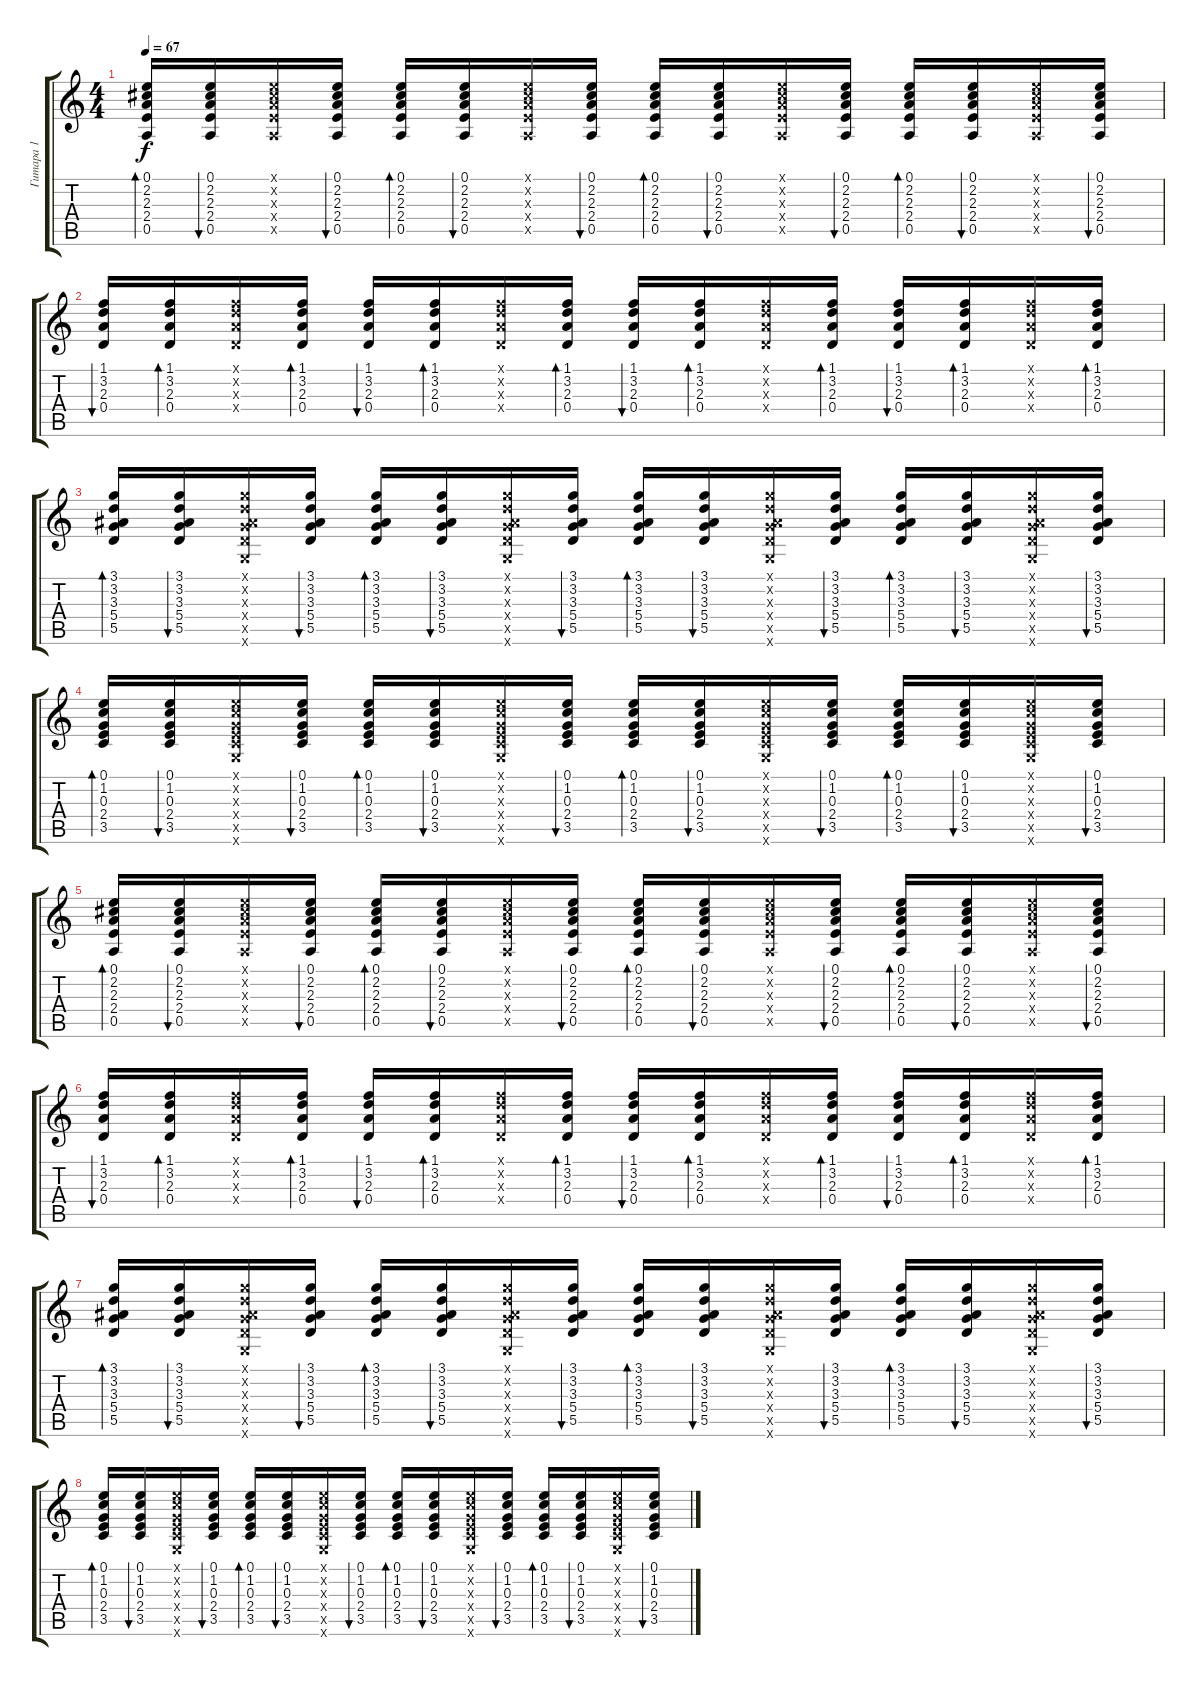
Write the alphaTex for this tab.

\track ("Гитара 1" "Гитара 1") {instrument electricguitarclean}
\staff {score tabs}
\tuning (E4 B3 G3 D3 A2 E2) {hide}
\ts (4 4)
\tempo 67
\clef g2
\ks c
(0.1 2.2 2.3 2.4 0.5).16{bd 60 dy f} (0.1 2.2 2.3 2.4 0.5).16{bu 60} (0.1{x} 2.2{x} 2.3{x} 2.4{x} 0.5{x}).16 (0.1 2.2 2.3 2.4 0.5).16{bu 60} (0.1 2.2 2.3 2.4 0.5).16{bd 60} (0.1 2.2 2.3 2.4 0.5).16{bu 60} (0.1{x} 2.2{x} 2.3{x} 2.4{x} 0.5{x}).16 (0.1 2.2 2.3 2.4 0.5).16{bu 60} (0.1 2.2 2.3 2.4 0.5).16{bd 60} (0.1 2.2 2.3 2.4 0.5).16{bu 60} (0.1{x} 2.2{x} 2.3{x} 2.4{x} 0.5{x}).16 (0.1 2.2 2.3 2.4 0.5).16{bu 60} (0.1 2.2 2.3 2.4 0.5).16{bd 60} (0.1 2.2 2.3 2.4 0.5).16{bu 60} (0.1{x} 2.2{x} 2.3{x} 2.4{x} 0.5{x}).16 (0.1 2.2 2.3 2.4 0.5).16{bu 60} |
(1.1 3.2 2.3 0.4).16{bu 60 volume 7 balance 2} (1.1 3.2 2.3 0.4).16{bd 60} (1.1{x} 3.2{x} 2.3{x} 0.4{x}).16 (1.1 3.2 2.3 0.4).16{bd 60} (1.1 3.2 2.3 0.4).16{bu 60} (1.1 3.2 2.3 0.4).16{bd 60} (1.1{x} 3.2{x} 2.3{x} 0.4{x}).16 (1.1 3.2 2.3 0.4).16{bd 60} (1.1 3.2 2.3 0.4).16{bu 60} (1.1 3.2 2.3 0.4).16{bd 60} (1.1{x} 3.2{x} 2.3{x} 0.4{x}).16 (1.1 3.2 2.3 0.4).16{bd 60} (1.1 3.2 2.3 0.4).16{bu 60} (1.1 3.2 2.3 0.4).16{bd 60} (1.1{x} 3.2{x} 2.3{x} 0.4{x}).16 (1.1 3.2 2.3 0.4).16{bd 60} |
(3.1 3.2 3.3 5.4 5.5).16{bd 60} (3.1 3.2 3.3 5.4 5.5).16{bu 60} (3.1{x} 3.2{x} 3.3{x} 5.4{x} 5.5{x} 3.6{x}).16 (3.1 3.2 3.3 5.4 5.5).16{bu 60} (3.1 3.2 3.3 5.4 5.5).16{bd 60} (3.1 3.2 3.3 5.4 5.5).16{bu 60} (3.1{x} 3.2{x} 3.3{x} 5.4{x} 5.5{x} 3.6{x}).16 (3.1 3.2 3.3 5.4 5.5).16{bu 60} (3.1 3.2 3.3 5.4 5.5).16{bd 60} (3.1 3.2 3.3 5.4 5.5).16{bu 60} (3.1{x} 3.2{x} 3.3{x} 5.4{x} 5.5{x} 3.6{x}).16 (3.1 3.2 3.3 5.4 5.5).16{bu 60} (3.1 3.2 3.3 5.4 5.5).16{bd 60} (3.1 3.2 3.3 5.4 5.5).16{bu 60} (3.1{x} 3.2{x} 3.3{x} 5.4{x} 5.5{x} 3.6{x}).16 (3.1 3.2 3.3 5.4 5.5).16{bu 60} |
(0.1 1.2 0.3 2.4 3.5).16{bd 60} (0.1 1.2 0.3 2.4 3.5).16{bu 60} (0.1{x} 1.2{x} 0.3{x} 2.4{x} 3.5{x} 3.6{x}).16 (0.1 1.2 0.3 2.4 3.5).16{bu 60} (0.1 1.2 0.3 2.4 3.5).16{bd 60} (0.1 1.2 0.3 2.4 3.5).16{bu 60} (0.1{x} 1.2{x} 0.3{x} 2.4{x} 3.5{x} 3.6{x}).16 (0.1 1.2 0.3 2.4 3.5).16{bu 60} (0.1 1.2 0.3 2.4 3.5).16{bd 60} (0.1 1.2 0.3 2.4 3.5).16{bu 60} (0.1{x} 1.2{x} 0.3{x} 2.4{x} 3.5{x} 3.6{x}).16 (0.1 1.2 0.3 2.4 3.5).16{bu 60} (0.1 1.2 0.3 2.4 3.5).16{bd 60} (0.1 1.2 0.3 2.4 3.5).16{bu 60} (0.1{x} 1.2{x} 0.3{x} 2.4{x} 3.5{x} 3.6{x}).16 (0.1 1.2 0.3 2.4 3.5).16{bu 60} |
(0.1 2.2 2.3 2.4 0.5).16{bd 60} (0.1 2.2 2.3 2.4 0.5).16{bu 60} (0.1{x} 2.2{x} 2.3{x} 2.4{x} 0.5{x}).16 (0.1 2.2 2.3 2.4 0.5).16{bu 60} (0.1 2.2 2.3 2.4 0.5).16{bd 60} (0.1 2.2 2.3 2.4 0.5).16{bu 60} (0.1{x} 2.2{x} 2.3{x} 2.4{x} 0.5{x}).16 (0.1 2.2 2.3 2.4 0.5).16{bu 60} (0.1 2.2 2.3 2.4 0.5).16{bd 60} (0.1 2.2 2.3 2.4 0.5).16{bu 60} (0.1{x} 2.2{x} 2.3{x} 2.4{x} 0.5{x}).16 (0.1 2.2 2.3 2.4 0.5).16{bu 60} (0.1 2.2 2.3 2.4 0.5).16{bd 60} (0.1 2.2 2.3 2.4 0.5).16{bu 60} (0.1{x} 2.2{x} 2.3{x} 2.4{x} 0.5{x}).16 (0.1 2.2 2.3 2.4 0.5).16{bu 60} |
(1.1 3.2 2.3 0.4).16{bu 60} (1.1 3.2 2.3 0.4).16{bd 60} (1.1{x} 3.2{x} 2.3{x} 0.4{x}).16 (1.1 3.2 2.3 0.4).16{bd 60} (1.1 3.2 2.3 0.4).16{bu 60} (1.1 3.2 2.3 0.4).16{bd 60} (1.1{x} 3.2{x} 2.3{x} 0.4{x}).16 (1.1 3.2 2.3 0.4).16{bd 60} (1.1 3.2 2.3 0.4).16{bu 60} (1.1 3.2 2.3 0.4).16{bd 60} (1.1{x} 3.2{x} 2.3{x} 0.4{x}).16 (1.1 3.2 2.3 0.4).16{bd 60} (1.1 3.2 2.3 0.4).16{bu 60} (1.1 3.2 2.3 0.4).16{bd 60} (1.1{x} 3.2{x} 2.3{x} 0.4{x}).16 (1.1 3.2 2.3 0.4).16{bd 60} |
(3.1 3.2 3.3 5.4 5.5).16{bd 60} (3.1 3.2 3.3 5.4 5.5).16{bu 60} (3.1{x} 3.2{x} 3.3{x} 5.4{x} 5.5{x} 3.6{x}).16 (3.1 3.2 3.3 5.4 5.5).16{bu 60} (3.1 3.2 3.3 5.4 5.5).16{bd 60} (3.1 3.2 3.3 5.4 5.5).16{bu 60} (3.1{x} 3.2{x} 3.3{x} 5.4{x} 5.5{x} 3.6{x}).16 (3.1 3.2 3.3 5.4 5.5).16{bu 60} (3.1 3.2 3.3 5.4 5.5).16{bd 60} (3.1 3.2 3.3 5.4 5.5).16{bu 60} (3.1{x} 3.2{x} 3.3{x} 5.4{x} 5.5{x} 3.6{x}).16 (3.1 3.2 3.3 5.4 5.5).16{bu 60} (3.1 3.2 3.3 5.4 5.5).16{bd 60} (3.1 3.2 3.3 5.4 5.5).16{bu 60} (3.1{x} 3.2{x} 3.3{x} 5.4{x} 5.5{x} 3.6{x}).16 (3.1 3.2 3.3 5.4 5.5).16{bu 60} |
(0.1 1.2 0.3 2.4 3.5).16{bd 60} (0.1 1.2 0.3 2.4 3.5).16{bu 60} (0.1{x} 1.2{x} 0.3{x} 2.4{x} 3.5{x} 3.6{x}).16 (0.1 1.2 0.3 2.4 3.5).16{bu 60} (0.1 1.2 0.3 2.4 3.5).16{bd 60} (0.1 1.2 0.3 2.4 3.5).16{bu 60} (0.1{x} 1.2{x} 0.3{x} 2.4{x} 3.5{x} 3.6{x}).16 (0.1 1.2 0.3 2.4 3.5).16{bu 60} (0.1 1.2 0.3 2.4 3.5).16{bd 60} (0.1 1.2 0.3 2.4 3.5).16{bu 60} (0.1{x} 1.2{x} 0.3{x} 2.4{x} 3.5{x} 3.6{x}).16 (0.1 1.2 0.3 2.4 3.5).16{bu 60} (0.1 1.2 0.3 2.4 3.5).16{bd 60} (0.1 1.2 0.3 2.4 3.5).16{bu 60} (0.1{x} 1.2{x} 0.3{x} 2.4{x} 3.5{x} 3.6{x}).16 (0.1 1.2 0.3 2.4 3.5).16{bu 60}
